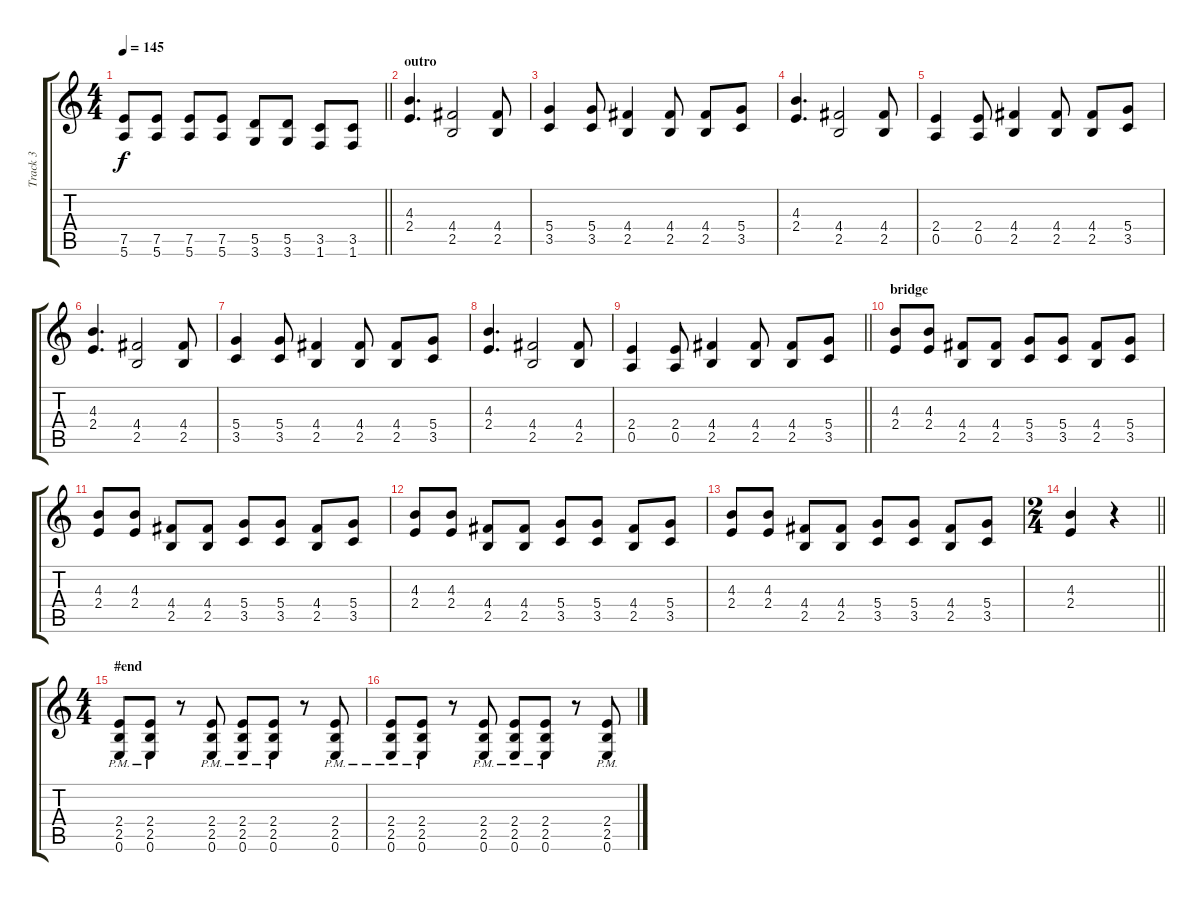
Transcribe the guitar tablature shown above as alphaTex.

\track ("Track 3" "Track 3") {instrument distortionguitar}
\staff {score tabs}
\tuning (E4 B3 G3 D3 A2 E2) {hide}
\ts (4 4)
\tempo 145
\clef g2
\barLineRight lightlight
\ks c
(7.5 5.6).8{dy f} (7.5 5.6).8 (7.5 5.6).8 (7.5 5.6).8 (5.5 3.6).8 (5.5 3.6).8 (3.5 1.6).8 (3.5 1.6).8 |
\section ("" "outro")
(4.3 2.4).4{d} (4.4 2.5).2 (4.4 2.5).8 |
(5.4 3.5).4 (5.4 3.5).8 (4.4 2.5).4 (4.4 2.5).8 (4.4 2.5).8 (5.4 3.5).8 |
(4.3 2.4).4{d} (4.4 2.5).2 (4.4 2.5).8 |
(2.4 0.5).4 (2.4 0.5).8 (4.4 2.5).4 (4.4 2.5).8 (4.4 2.5).8 (5.4 3.5).8 |
(4.3 2.4).4{d} (4.4 2.5).2 (4.4 2.5).8 |
(5.4 3.5).4 (5.4 3.5).8 (4.4 2.5).4 (4.4 2.5).8 (4.4 2.5).8 (5.4 3.5).8 |
(4.3 2.4).4{d} (4.4 2.5).2 (4.4 2.5).8 |
\barLineRight lightlight
(2.4 0.5).4 (2.4 0.5).8 (4.4 2.5).4 (4.4 2.5).8 (4.4 2.5).8 (5.4 3.5).8 |
\section ("" "bridge")
(4.3 2.4).8 (4.3 2.4).8 (4.4 2.5).8 (4.4 2.5).8 (5.4 3.5).8 (5.4 3.5).8 (4.4 2.5).8 (5.4 3.5).8 |
(4.3 2.4).8 (4.3 2.4).8 (4.4 2.5).8 (4.4 2.5).8 (5.4 3.5).8 (5.4 3.5).8 (4.4 2.5).8 (5.4 3.5).8 |
(4.3 2.4).8 (4.3 2.4).8 (4.4 2.5).8 (4.4 2.5).8 (5.4 3.5).8 (5.4 3.5).8 (4.4 2.5).8 (5.4 3.5).8 |
(4.3 2.4).8 (4.3 2.4).8 (4.4 2.5).8 (4.4 2.5).8 (5.4 3.5).8 (5.4 3.5).8 (4.4 2.5).8 (5.4 3.5).8 |
\ts (2 4)
\barLineRight lightlight
(4.3 2.4).4 r.4 |
\ts (4 4)
\section ("" "#end")
(2.4{pm} 2.5{pm} 0.6{pm}).8 (2.4{pm} 2.5{pm} 0.6{pm}).8 r.8 (2.4{pm} 2.5{pm} 0.6{pm}).8 (2.4{pm} 2.5{pm} 0.6{pm}).8 (2.4{pm} 2.5{pm} 0.6{pm}).8 r.8 (2.4{pm} 2.5{pm} 0.6{pm}).8 |
(2.4{pm} 2.5{pm} 0.6{pm}).8 (2.4{pm} 2.5{pm} 0.6{pm}).8 r.8 (2.4{pm} 2.5{pm} 0.6{pm}).8 (2.4{pm} 2.5{pm} 0.6{pm}).8 (2.4{pm} 2.5{pm} 0.6{pm}).8 r.8 (2.4{pm} 2.5{pm} 0.6{pm}).8
